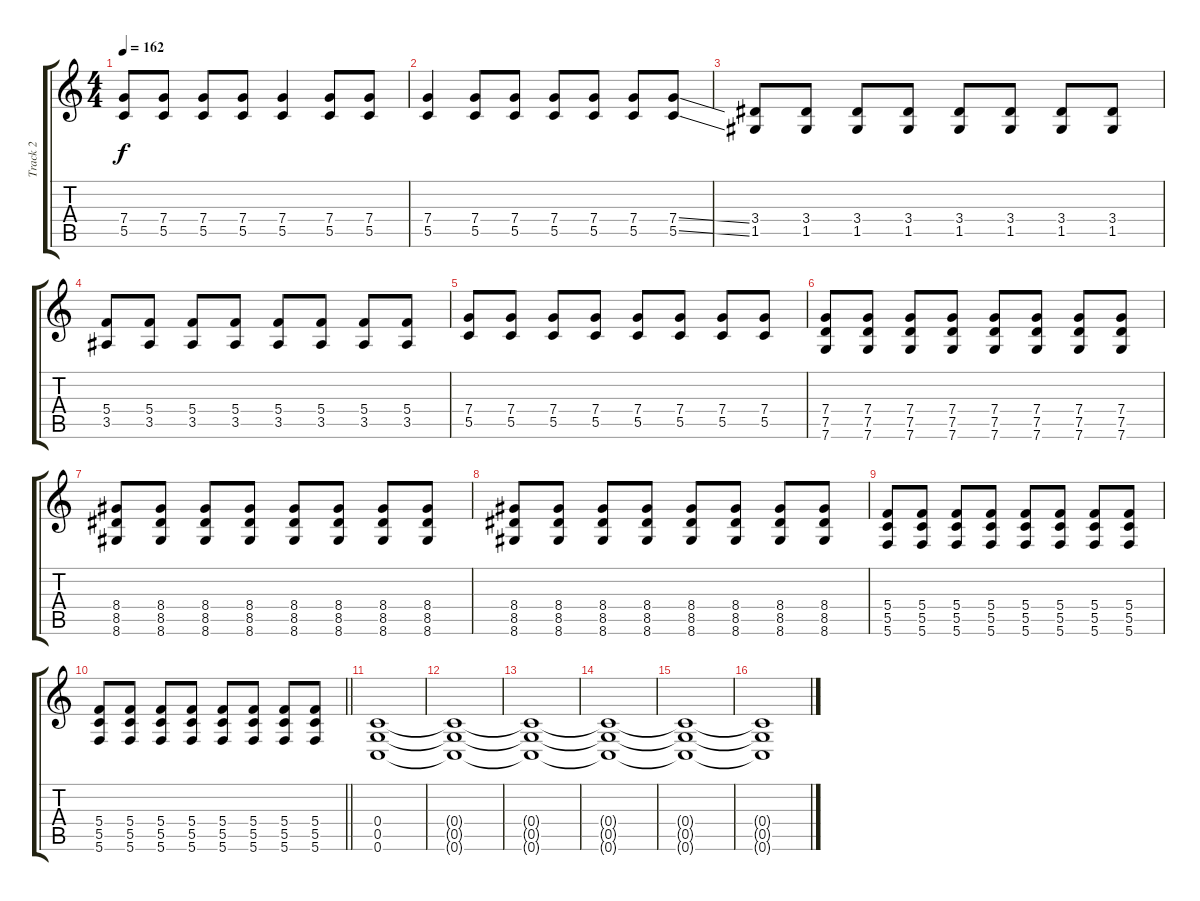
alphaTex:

\track ("Track 2" "Track 2") {instrument distortionguitar}
\staff {score tabs}
\tuning (D4 A3 F3 C3 G2 C2) {hide}
\ts (4 4)
\tempo 162
\clef g2
\ks c
(7.4 5.5).8{dy f} (7.4 5.5).8 (7.4 5.5).8 (7.4 5.5).8 (7.4 5.5).4 (7.4 5.5).8 (7.4 5.5).8 |
(7.4 5.5).4 (7.4 5.5).8 (7.4 5.5).8 (7.4 5.5).8 (7.4 5.5).8 (7.4 5.5).8 (7.4{ss} 5.5{ss}).8 |
(3.4 1.5).8 (3.4 1.5).8 (3.4 1.5).8 (3.4 1.5).8 (3.4 1.5).8 (3.4 1.5).8 (3.4 1.5).8 (3.4 1.5).8 |
(5.4 3.5).8 (5.4 3.5).8 (5.4 3.5).8 (5.4 3.5).8 (5.4 3.5).8 (5.4 3.5).8 (5.4 3.5).8 (5.4 3.5).8 |
(7.4 5.5).8 (7.4 5.5).8 (7.4 5.5).8 (7.4 5.5).8 (7.4 5.5).8 (7.4 5.5).8 (7.4 5.5).8 (7.4 5.5).8 |
(7.4 7.5 7.6).8 (7.4 7.5 7.6).8 (7.4 7.5 7.6).8 (7.4 7.5 7.6).8 (7.4 7.5 7.6).8 (7.4 7.5 7.6).8 (7.4 7.5 7.6).8 (7.4 7.5 7.6).8 |
(8.4 8.5 8.6).8 (8.4 8.5 8.6).8 (8.4 8.5 8.6).8 (8.4 8.5 8.6).8 (8.4 8.5 8.6).8 (8.4 8.5 8.6).8 (8.4 8.5 8.6).8 (8.4 8.5 8.6).8 |
(8.4 8.5 8.6).8 (8.4 8.5 8.6).8 (8.4 8.5 8.6).8 (8.4 8.5 8.6).8 (8.4 8.5 8.6).8 (8.4 8.5 8.6).8 (8.4 8.5 8.6).8 (8.4 8.5 8.6).8 |
(5.4 5.5 5.6).8 (5.4 5.5 5.6).8 (5.4 5.5 5.6).8 (5.4 5.5 5.6).8 (5.4 5.5 5.6).8 (5.4 5.5 5.6).8 (5.4 5.5 5.6).8 (5.4 5.5 5.6).8 |
\barLineRight lightlight
(5.4 5.5 5.6).8 (5.4 5.5 5.6).8 (5.4 5.5 5.6).8 (5.4 5.5 5.6).8 (5.4 5.5 5.6).8 (5.4 5.5 5.6).8 (5.4 5.5 5.6).8 (5.4 5.5 5.6).8 |
(0.4 0.5 0.6).1 |
(0.4{t} 0.5{t} 0.6{t}).1 |
(0.4{t} 0.5{t} 0.6{t}).1 |
(0.4{t} 0.5{t} 0.6{t}).1 |
(0.4{t} 0.5{t} 0.6{t}).1 |
(0.4{t} 0.5{t} 0.6{t}).1
